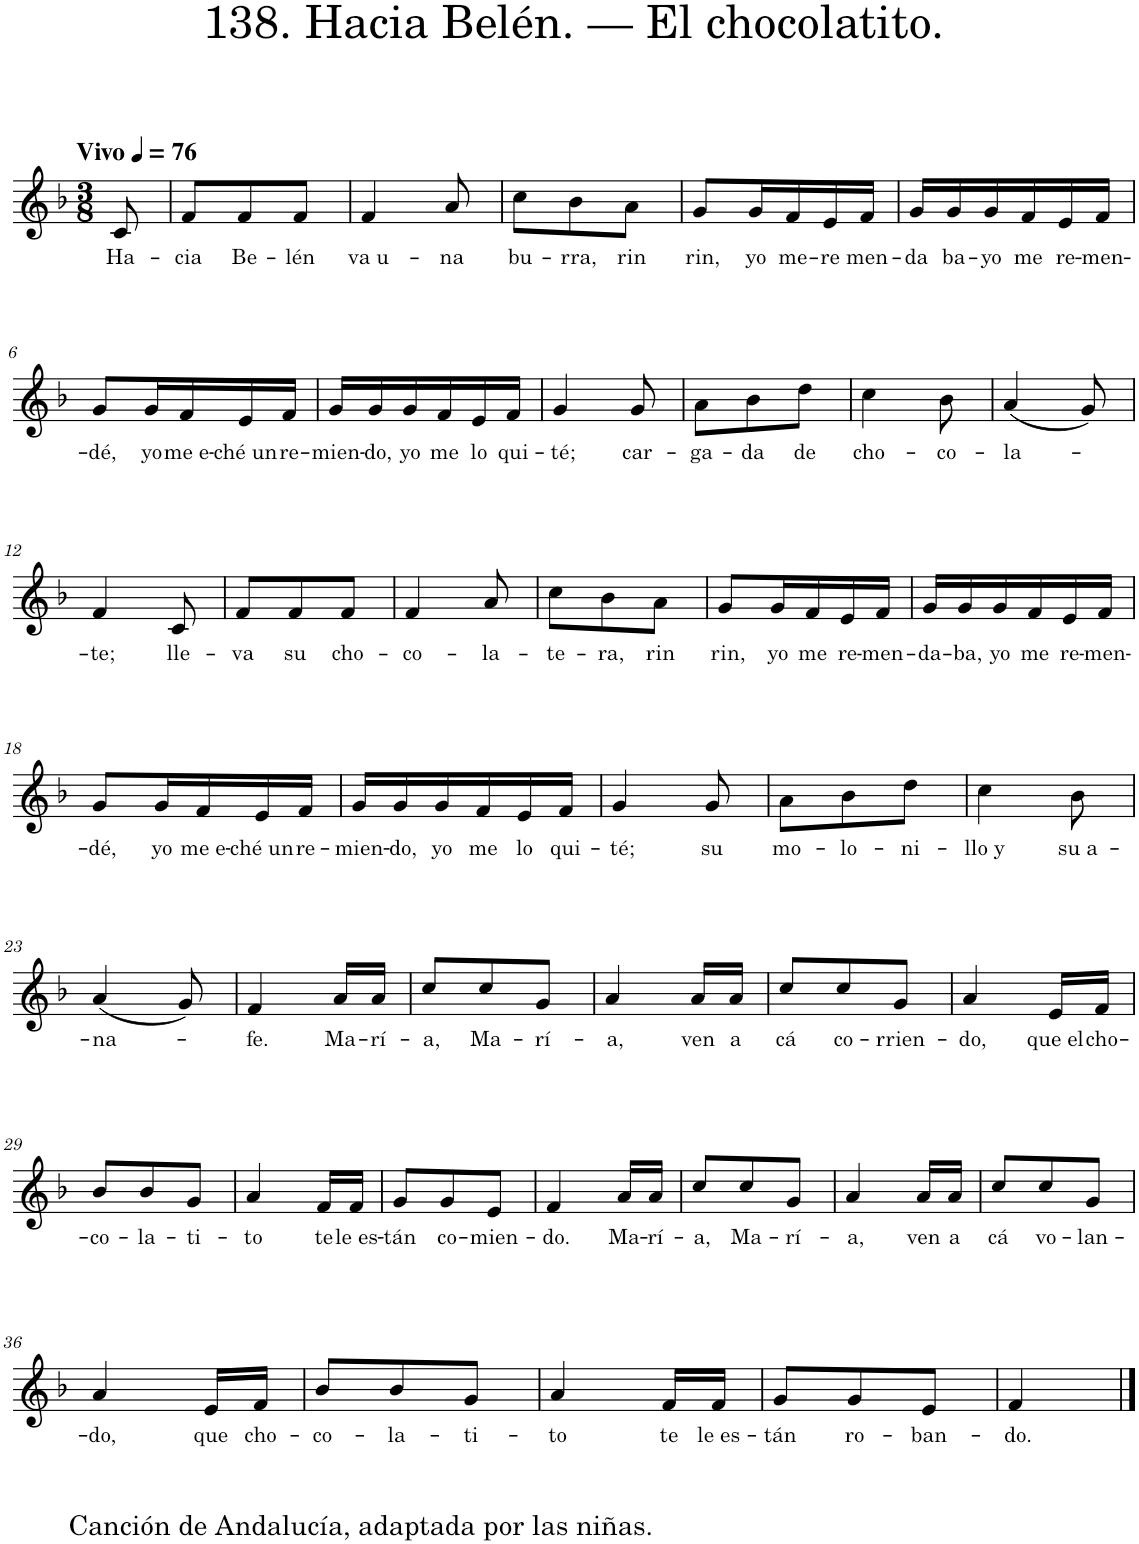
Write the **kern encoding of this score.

**kern	**text
*part1	*part1
*staff1	*staff1
*I"Piano	*
*I'Pno.	*
*clefG2	*
*k[b-]	*
*M3/8	*
*MM76	*
=	=
!LO:TX:a:B:t=Vivo	!
!	!LO:LY:b
8c/	Ha-
=1	=1
!	!LO:LY:b
8f/L	-cia
!	!LO:LY:b
8f/	Be-
!	!LO:LY:b
8f/J	-lén
=2	=2
!	!LO:LY:b
4f/	va u-
!	!LO:LY:b
8a/	-na
=3	=3
!	!LO:LY:b
8cc\L	bu-
!	!LO:LY:b
8b-\	-rra,
!	!LO:LY:b
8a\J	rin
=4	=4
!	!LO:LY:b
8g/L	rin,
!	!LO:LY:b
16g/L	yo
!	!LO:LY:b
16f/	me-
!	!LO:LY:b
16e/	-re
!	!LO:LY:b
16f/JJ	men-
=5	=5
!	!LO:LY:b
16g/LL	-da
!	!LO:LY:b
16g/	ba-
!	!LO:LY:b
16g/	-yo
!	!LO:LY:b
16f/	me
!	!LO:LY:b
16e/	re-
!	!LO:LY:b
16f/JJ	-men-
!!LO:LB:g=z
=6	=6
!	!LO:LY:b
8g/L	-dé,
!	!LO:LY:b
16g/L	yo
!	!LO:LY:b
16f/	me e-
!	!LO:LY:b
16e/	-ché un
!	!LO:LY:b
16f/JJ	re-
=7	=7
!	!LO:LY:b
16g/LL	-mien-
!	!LO:LY:b
16g/	-do,
!	!LO:LY:b
16g/	yo
!	!LO:LY:b
16f/	me
!	!LO:LY:b
16e/	lo
!	!LO:LY:b
16f/JJ	qui-
=8	=8
!	!LO:LY:b
4g/	-té;
!	!LO:LY:b
8g/	car-
=9	=9
!	!LO:LY:b
8a\L	-ga-
!	!LO:LY:b
8b-\	-da
!	!LO:LY:b
8dd\J	de
=10	=10
!	!LO:LY:b
4cc\	cho-
!	!LO:LY:b
8b-\	-co-
=11	=11
!	!LO:LY:b
(4a/	-la-
8g/)	.
!!LO:LB:g=z
=12	=12
!	!LO:LY:b
4f/	-te;
!	!LO:LY:b
8c/	lle-
=13	=13
!	!LO:LY:b
8f/L	-va
!	!LO:LY:b
8f/	su
!	!LO:LY:b
8f/J	cho-
=14	=14
!	!LO:LY:b
4f/	-co-
!	!LO:LY:b
8a/	-la-
=15	=15
!	!LO:LY:b
8cc\L	-te-
!	!LO:LY:b
8b-\	-ra,
!	!LO:LY:b
8a\J	rin
=16	=16
!	!LO:LY:b
8g/L	rin,
!	!LO:LY:b
16g/L	yo
!	!LO:LY:b
16f/	me
!	!LO:LY:b
16e/	re-
!	!LO:LY:b
16f/JJ	-men-
=17	=17
!	!LO:LY:b
16g/LL	-da-
!	!LO:LY:b
16g/	-ba,
!	!LO:LY:b
16g/	yo
!	!LO:LY:b
16f/	me
!	!LO:LY:b
16e/	re-
!	!LO:LY:b
16f/JJ	-men-
!!LO:LB:g=z
=18	=18
!	!LO:LY:b
8g/L	-dé,
!	!LO:LY:b
16g/L	yo
!	!LO:LY:b
16f/	me e-
!	!LO:LY:b
16e/	-ché un
!	!LO:LY:b
16f/JJ	re-
=19	=19
!	!LO:LY:b
16g/LL	-mien-
!	!LO:LY:b
16g/	-do,
!	!LO:LY:b
16g/	yo
!	!LO:LY:b
16f/	me
!	!LO:LY:b
16e/	lo
!	!LO:LY:b
16f/JJ	qui-
=20	=20
!	!LO:LY:b
4g/	-té;
!	!LO:LY:b
8g/	su
=21	=21
!	!LO:LY:b
8a\L	mo-
!	!LO:LY:b
8b-\	-lo-
!	!LO:LY:b
8dd\J	-ni-
=22	=22
!	!LO:LY:b
4cc\	-llo y
!	!LO:LY:b
8b-\	su a-
!!LO:LB:g=z
=23	=23
!	!LO:LY:b
(4a/	-na-
8g/)	.
=24	=24
!	!LO:LY:b
4f/	-fe.
!	!LO:LY:b
16a/LL	Ma-
!	!LO:LY:b
16a/JJ	-rí-
=25	=25
!	!LO:LY:b
8cc/L	-a,
!	!LO:LY:b
8cc/	Ma-
!	!LO:LY:b
8g/J	-rí-
=26	=26
!	!LO:LY:b
4a/	-a,
!	!LO:LY:b
16a/LL	ven
!	!LO:LY:b
16a/JJ	a
=27	=27
!	!LO:LY:b
8cc/L	cá
!	!LO:LY:b
8cc/	co-
!	!LO:LY:b
8g/J	-rrien-
=28	=28
!	!LO:LY:b
4a/	-do,
!	!LO:LY:b
16e/LL	que el
!	!LO:LY:b
16f/JJ	cho-
!!LO:LB:g=z
=29	=29
!	!LO:LY:b
8b-/L	-co-
!	!LO:LY:b
8b-/	-la-
!	!LO:LY:b
8g/J	-ti-
=30	=30
!	!LO:LY:b
4a/	-to
!	!LO:LY:b
16f/LL	te
!	!LO:LY:b
16f/JJ	le es-
=31	=31
!	!LO:LY:b
8g/L	-tán
!	!LO:LY:b
8g/	co-
!	!LO:LY:b
8e/J	-mien-
=32	=32
!	!LO:LY:b
4f/	-do.
!	!LO:LY:b
16a/LL	Ma-
!	!LO:LY:b
16a/JJ	-rí-
=33	=33
!	!LO:LY:b
8cc/L	-a,
!	!LO:LY:b
8cc/	Ma-
!	!LO:LY:b
8g/J	-rí-
=34	=34
!	!LO:LY:b
4a/	-a,
!	!LO:LY:b
16a/LL	ven
!	!LO:LY:b
16a/JJ	a
=35	=35
!	!LO:LY:b
8cc/L	cá
!	!LO:LY:b
8cc/	vo-
!	!LO:LY:b
8g/J	-lan-
!!LO:LB:g=z
=36	=36
!	!LO:LY:b
4a/	-do,
!LO:TX:b:t=Canción de Andalucía, adaptada por las niñas.	!
!	!LO:LY:b
16e/LL	que
!	!LO:LY:b
16f/JJ	cho-
=37	=37
!	!LO:LY:b
8b-/L	-co-
!	!LO:LY:b
8b-/	-la-
!	!LO:LY:b
8g/J	-ti-
=38	=38
!	!LO:LY:b
4a/	-to
!	!LO:LY:b
16f/LL	te
!	!LO:LY:b
16f/JJ	le es-
=39	=39
!	!LO:LY:b
8g/L	-tán
!	!LO:LY:b
8g/	ro-
!	!LO:LY:b
8e/J	-ban-
=40	=40
!	!LO:LY:b
4f/	-do.
==	==
*-	*-
